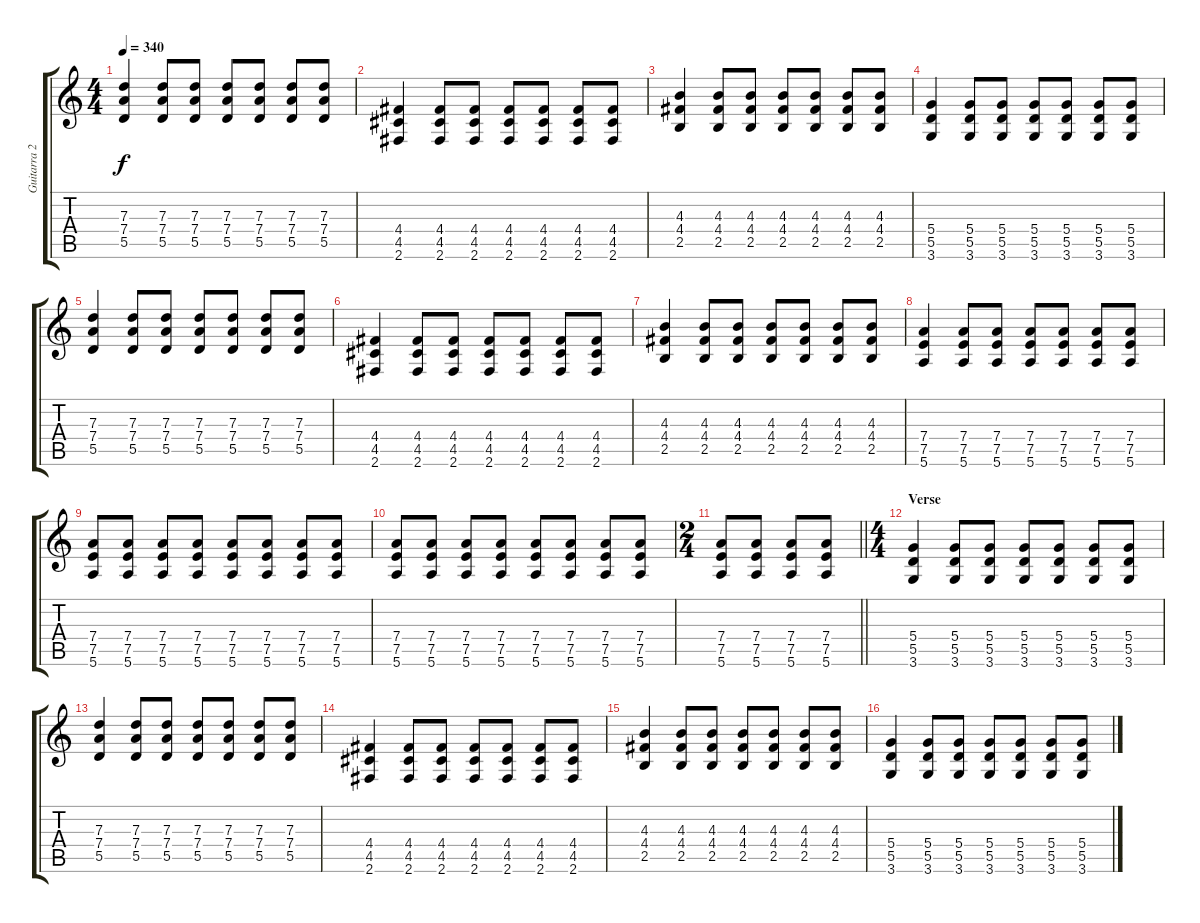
\track ("Guitarra 2 - Erik" "Guitarra 2") {instrument distortionguitar}
\staff {score tabs}
\tuning (E4 B3 G3 D3 A2 E2) {hide}
\ts (4 4)
\tempo 340
\clef g2
\ks c
(7.3 7.4 5.5).4{dy f} (7.3 7.4 5.5).8 (7.3 7.4 5.5).8 (7.3 7.4 5.5).8 (7.3 7.4 5.5).8 (7.3 7.4 5.5).8 (7.3 7.4 5.5).8 |
(4.4 4.5 2.6).4 (4.4 4.5 2.6).8 (4.4 4.5 2.6).8 (4.4 4.5 2.6).8 (4.4 4.5 2.6).8 (4.4 4.5 2.6).8 (4.4 4.5 2.6).8 |
(4.3 4.4 2.5).4 (4.3 4.4 2.5).8 (4.3 4.4 2.5).8 (4.3 4.4 2.5).8 (4.3 4.4 2.5).8 (4.3 4.4 2.5).8 (4.3 4.4 2.5).8 |
(5.4 5.5 3.6).4 (5.4 5.5 3.6).8 (5.4 5.5 3.6).8 (5.4 5.5 3.6).8 (5.4 5.5 3.6).8 (5.4 5.5 3.6).8 (5.4 5.5 3.6).8 |
(7.3 7.4 5.5).4 (7.3 7.4 5.5).8 (7.3 7.4 5.5).8 (7.3 7.4 5.5).8 (7.3 7.4 5.5).8 (7.3 7.4 5.5).8 (7.3 7.4 5.5).8 |
(4.4 4.5 2.6).4 (4.4 4.5 2.6).8 (4.4 4.5 2.6).8 (4.4 4.5 2.6).8 (4.4 4.5 2.6).8 (4.4 4.5 2.6).8 (4.4 4.5 2.6).8 |
(4.3 4.4 2.5).4 (4.3 4.4 2.5).8 (4.3 4.4 2.5).8 (4.3 4.4 2.5).8 (4.3 4.4 2.5).8 (4.3 4.4 2.5).8 (4.3 4.4 2.5).8 |
(7.4 7.5 5.6).4 (7.4 7.5 5.6).8 (7.4 7.5 5.6).8 (7.4 7.5 5.6).8 (7.4 7.5 5.6).8 (7.4 7.5 5.6).8 (7.4 7.5 5.6).8 |
(7.4 7.5 5.6).8 (7.4 7.5 5.6).8 (7.4 7.5 5.6).8 (7.4 7.5 5.6).8 (7.4 7.5 5.6).8 (7.4 7.5 5.6).8 (7.4 7.5 5.6).8 (7.4 7.5 5.6).8 |
(7.4 7.5 5.6).8 (7.4 7.5 5.6).8 (7.4 7.5 5.6).8 (7.4 7.5 5.6).8 (7.4 7.5 5.6).8 (7.4 7.5 5.6).8 (7.4 7.5 5.6).8 (7.4 7.5 5.6).8 |
\ts (2 4)
\barLineRight lightlight
(7.4 7.5 5.6).8 (7.4 7.5 5.6).8 (7.4 7.5 5.6).8 (7.4 7.5 5.6).8 |
\ts (4 4)
\section ("" "Verse")
(5.4 5.5 3.6).4 (5.4 5.5 3.6).8 (5.4 5.5 3.6).8 (5.4 5.5 3.6).8 (5.4 5.5 3.6).8 (5.4 5.5 3.6).8 (5.4 5.5 3.6).8 |
(7.3 7.4 5.5).4 (7.3 7.4 5.5).8 (7.3 7.4 5.5).8 (7.3 7.4 5.5).8 (7.3 7.4 5.5).8 (7.3 7.4 5.5).8 (7.3 7.4 5.5).8 |
(4.4 4.5 2.6).4 (4.4 4.5 2.6).8 (4.4 4.5 2.6).8 (4.4 4.5 2.6).8 (4.4 4.5 2.6).8 (4.4 4.5 2.6).8 (4.4 4.5 2.6).8 |
(4.3 4.4 2.5).4 (4.3 4.4 2.5).8 (4.3 4.4 2.5).8 (4.3 4.4 2.5).8 (4.3 4.4 2.5).8 (4.3 4.4 2.5).8 (4.3 4.4 2.5).8 |
(5.4 5.5 3.6).4 (5.4 5.5 3.6).8 (5.4 5.5 3.6).8 (5.4 5.5 3.6).8 (5.4 5.5 3.6).8 (5.4 5.5 3.6).8 (5.4 5.5 3.6).8
